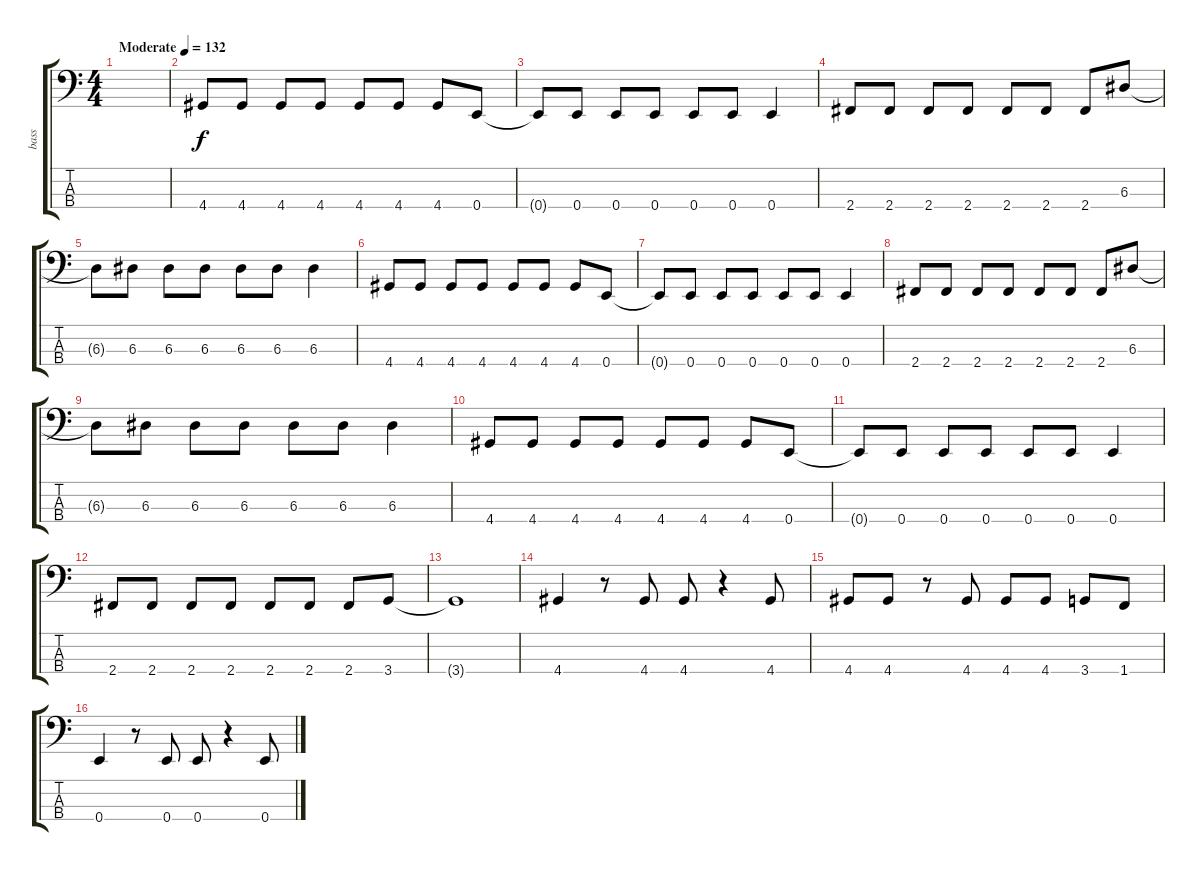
\track ("bass" "bass") {instrument electricbassfinger}
\staff {score tabs}
\tuning (G2 D2 A1 E1) {hide}
\ts (4 4)
\tempo (132 "Moderate")
\clef f4
\ks c
|
4.4.8 4.4.8 4.4.8 4.4.8 4.4.8 4.4.8 4.4.8 0.4.8 |
0.4{t}.8 0.4.8 0.4.8 0.4.8 0.4.8 0.4.8 0.4.4 |
2.4.8 2.4.8 2.4.8 2.4.8 2.4.8 2.4.8 2.4.8 6.3.8 |
6.3{t}.8 6.3.8 6.3.8 6.3.8 6.3.8 6.3.8 6.3.4 |
4.4.8 4.4.8 4.4.8 4.4.8 4.4.8 4.4.8 4.4.8 0.4.8 |
0.4{t}.8 0.4.8 0.4.8 0.4.8 0.4.8 0.4.8 0.4.4 |
2.4.8 2.4.8 2.4.8 2.4.8 2.4.8 2.4.8 2.4.8 6.3.8 |
6.3{t}.8 6.3.8 6.3.8 6.3.8 6.3.8 6.3.8 6.3.4 |
4.4.8 4.4.8 4.4.8 4.4.8 4.4.8 4.4.8 4.4.8 0.4.8 |
0.4{t}.8 0.4.8 0.4.8 0.4.8 0.4.8 0.4.8 0.4.4 |
2.4.8 2.4.8 2.4.8{txt ""} 2.4.8 2.4.8 2.4.8 2.4.8 3.4.8 |
3.4{t}.1 |
4.4.4 r.8 4.4.8 4.4.8 r.4 4.4.8 |
4.4.8 4.4.8 r.8 4.4.8 4.4.8 4.4.8 3.4.8 1.4.8 |
0.4.4 r.8 0.4.8 0.4.8 r.4 0.4.8
